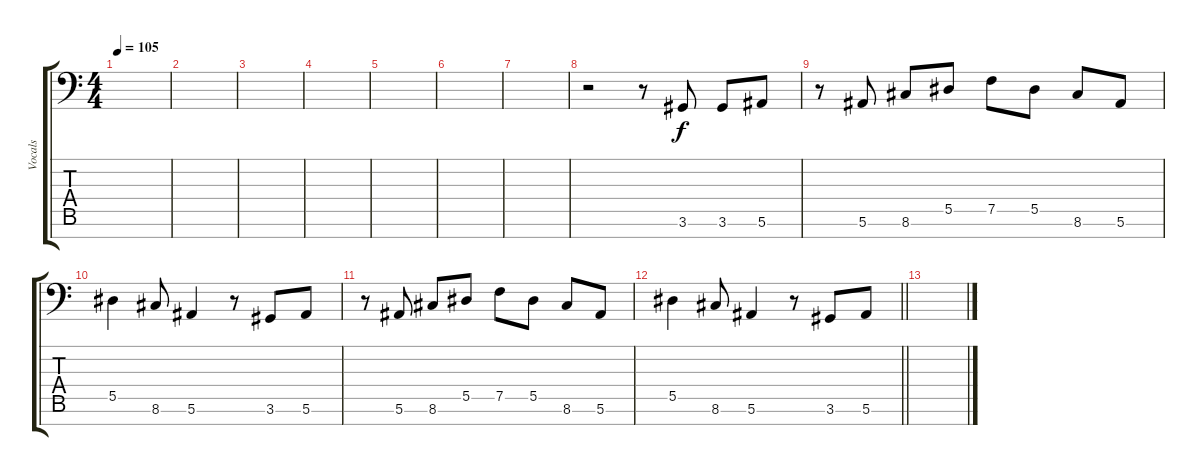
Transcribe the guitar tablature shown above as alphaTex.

\track ("Vocals" "Vocals") {instrument oboe}
\staff {score tabs}
\tuning (Eb4 Bb3 F3 Eb3 Bb2 F2 Ab1) {hide}
\ts (4 4)
\section ("" "")
\tempo 105
\clef f4
\ks c
|
|
|
|
|
|
|
r.2 r.8 3.6.8 3.6.8 5.6.8 |
r.8 5.6.8 8.6.8 5.5.8 7.5.8 5.5.8 8.6.8 5.6.8 |
5.5.4 8.6.8 5.6.4 r.8 3.6.8 5.6.8 |
r.8{volume 8} 5.6.8 8.6.8 5.5.8 7.5.8 5.5.8 8.6.8 5.6.8 |
\barLineRight lightlight
5.5.4 8.6.8 5.6.4 r.8 3.6.8 5.6.8 |
\section ("" "")
